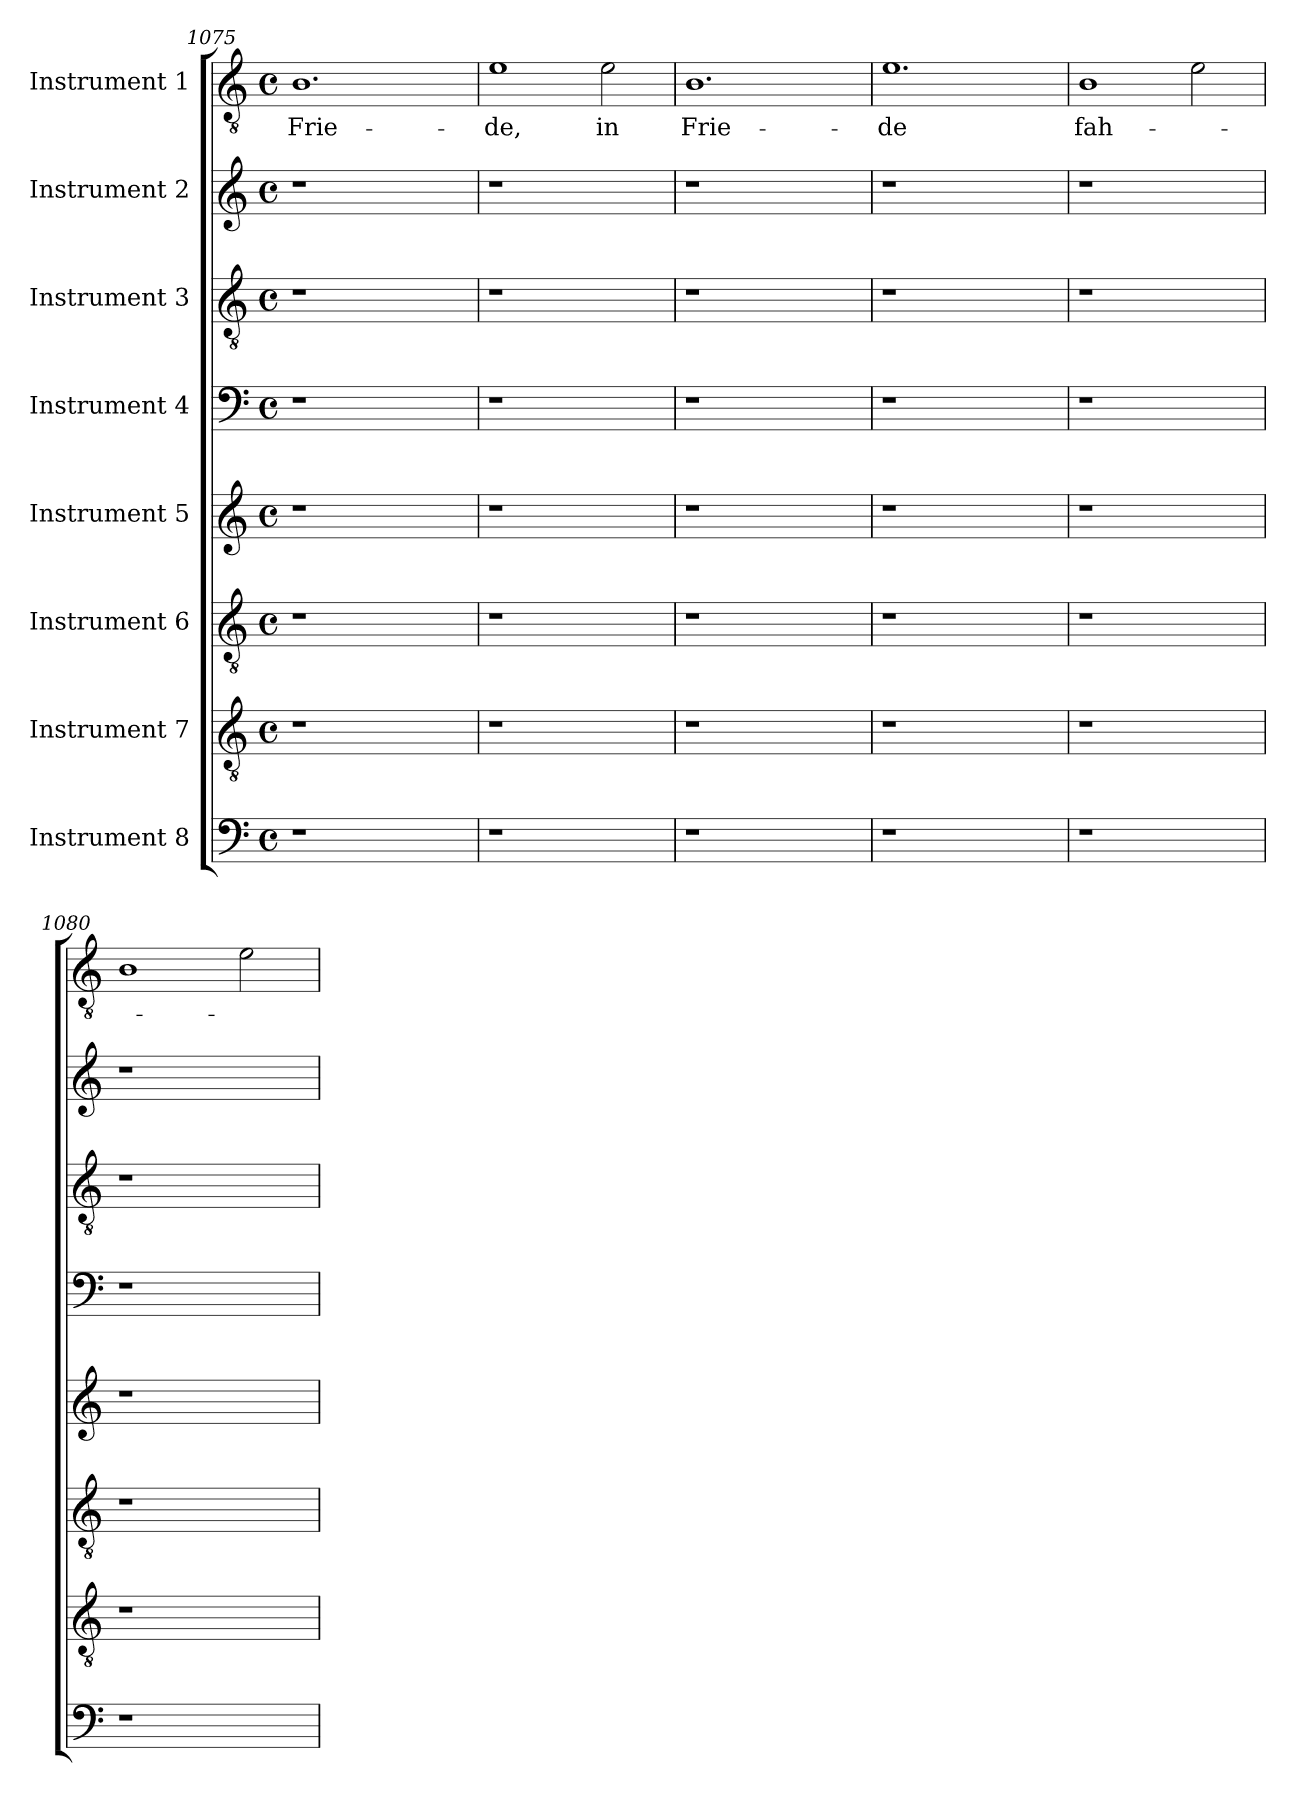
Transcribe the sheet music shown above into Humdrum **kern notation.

**kern	**kern	**kern	**kern	**kern	**kern	**kern	**kern	**text
*part8	*part7	*part6	*part5	*part4	*part3	*part2	*part1	*part1
*staff8	*staff7	*staff6	*staff5	*staff4	*staff3	*staff2	*staff1	*staff1
*I"Instrument 8	*I"Instrument 7	*I"Instrument 6	*I"Instrument 5	*I"Instrument 4	*I"Instrument 3	*I"Instrument 2	*I"Instrument 1	*
*clefF4	*clefGv2	*clefGv2	*clefG2	*clefF4	*clefGv2	*clefG2	*clefGv2	*
*M4/4	*M4/4	*M4/4	*M4/4	*M4/4	*M4/4	*M4/4	*M4/4	*
*met(c)	*met(c)	*met(c)	*met(c)	*met(c)	*met(c)	*met(c)	*met(c)	*
=1075	=1075	=1075	=1075	=1075	=1075	=1075	=1075	=1075
!	!	!	!	!	!	!	!	!LO:LY:b:cj
1r	1r	1r	1r	1r	1r	1r	1.B	Frie-
2ryy	2ryy	2ryy	2ryy	2ryy	2ryy	2ryy	.	.
=1076	=1076	=1076	=1076	=1076	=1076	=1076	=1076	=1076
!	!	!	!	!	!	!	!	!LO:LY:b:cj
1r	1r	1r	1r	1r	1r	1r	1e	-de,
!	!	!	!	!	!	!	!	!LO:LY:b:cj
2ryy	2ryy	2ryy	2ryy	2ryy	2ryy	2ryy	2e\	in
!!LO:LB:g=z
=1077	=1077	=1077	=1077	=1077	=1077	=1077	=1077	=1077
!	!	!	!	!	!	!	!	!LO:LY:b:cj
1r	1r	1r	1r	1r	1r	1r	1.B	Frie-
2ryy	2ryy	2ryy	2ryy	2ryy	2ryy	2ryy	.	.
=1078	=1078	=1078	=1078	=1078	=1078	=1078	=1078	=1078
!	!	!	!	!	!	!	!	!LO:LY:b:cj
1r	1r	1r	1r	1r	1r	1r	1.e	-de
2ryy	2ryy	2ryy	2ryy	2ryy	2ryy	2ryy	.	.
=1079	=1079	=1079	=1079	=1079	=1079	=1079	=1079	=1079
!	!	!	!	!	!	!	!	!LO:LY:b:cj
1r	1r	1r	1r	1r	1r	1r	1B	fah-
2ryy	2ryy	2ryy	2ryy	2ryy	2ryy	2ryy	2e\	.
=1080	=1080	=1080	=1080	=1080	=1080	=1080	=1080	=1080
1r	1r	1r	1r	1r	1r	1r	1B	.
2ryy	2ryy	2ryy	2ryy	2ryy	2ryy	2ryy	2e\	.
=	=	=	=	=	=	=	=	=
*-	*-	*-	*-	*-	*-	*-	*-	*-
